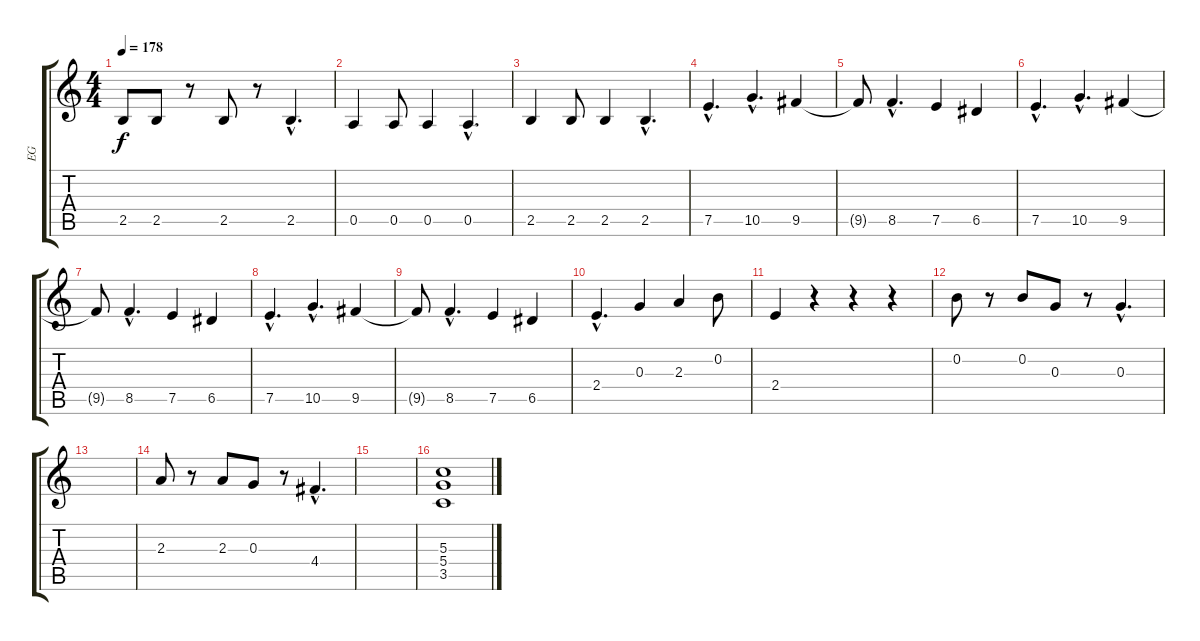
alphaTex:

\track ("EG" "EG") {instrument overdrivenguitar}
\staff {score tabs}
\tuning (E4 B3 G3 D3 A2 E2) {hide}
\ts (4 4)
\tempo 178
\clef g2
\ks c
2.5{t}.8{dy f} 2.5.8 r.8 2.5.8 r.8 2.5{hac}.4{d} |
0.5.4 0.5.8 0.5.4 0.5{hac}.4{d} |
2.5.4 2.5.8 2.5.4 2.5{hac}.4{d} |
7.5{hac}.4{d} 10.5{hac}.4{d} 9.5.4 |
9.5{t}.8 8.5{hac}.4{d} 7.5.4 6.5.4 |
7.5{hac}.4{d} 10.5{hac}.4{d} 9.5.4 |
9.5{t}.8 8.5{hac}.4{d} 7.5.4 6.5.4 |
7.5{hac}.4{d} 10.5{hac}.4{d} 9.5.4 |
9.5{t}.8 8.5{hac}.4{d} 7.5.4 6.5.4 |
2.4{hac}.4{d} 0.3.4 2.3.4 0.2.8 |
2.4.4 r.4 r.4 r.4 |
0.2.8 r.8 0.2.8 0.3.8 r.8 0.3{hac}.4{d} |
|
2.3.8 r.8 2.3.8 0.3.8 r.8 4.4{hac}.4{d} |
|
(5.3 5.4 3.5).1
